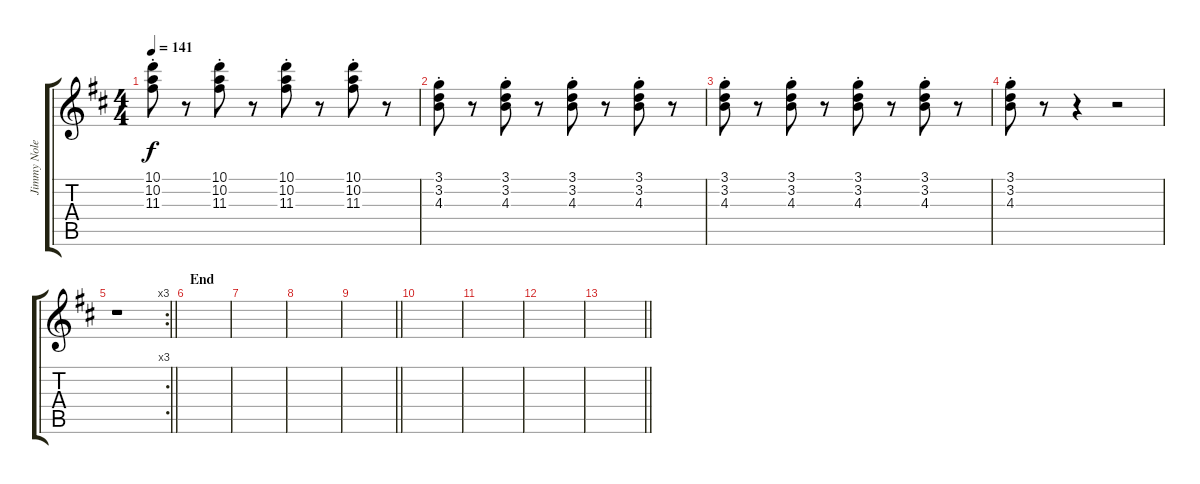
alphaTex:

\track ("Jimmy Nolen - Guitar" "Jimmy Nole") {instrument distortionguitar}
\staff {score tabs}
\tuning (E4 B3 G3 D3 A2 E2) {hide}
\ts (4 4)
\tempo 141
\clef g2
\ks d
(10.1{st} 10.2{st} 11.3{st}).8{dy f} r.8 (10.1{st} 10.2{st} 11.3{st}).8 r.8 (10.1{st} 10.2{st} 11.3{st}).8 r.8 (10.1{st} 10.2{st} 11.3{st}).8 r.8 |
(3.1{st} 3.2{st} 4.3{st}).8 r.8 (3.1{st} 3.2{st} 4.3{st}).8 r.8 (3.1{st} 3.2{st} 4.3{st}).8 r.8 (3.1{st} 3.2{st} 4.3{st}).8 r.8 |
(3.1{st} 3.2{st} 4.3{st}).8 r.8 (3.1{st} 3.2{st} 4.3{st}).8 r.8 (3.1{st} 3.2{st} 4.3{st}).8 r.8 (3.1{st} 3.2{st} 4.3{st}).8 r.8 |
(3.1{st} 3.2{st} 4.3{st}).8 r.8 r.4 r.2 |
\rc 3
\barLineRight lightlight
r.1 |
\section ("" "End")
|
|
|
\barLineRight lightlight
|
|
|
|
\barLineRight lightlight
